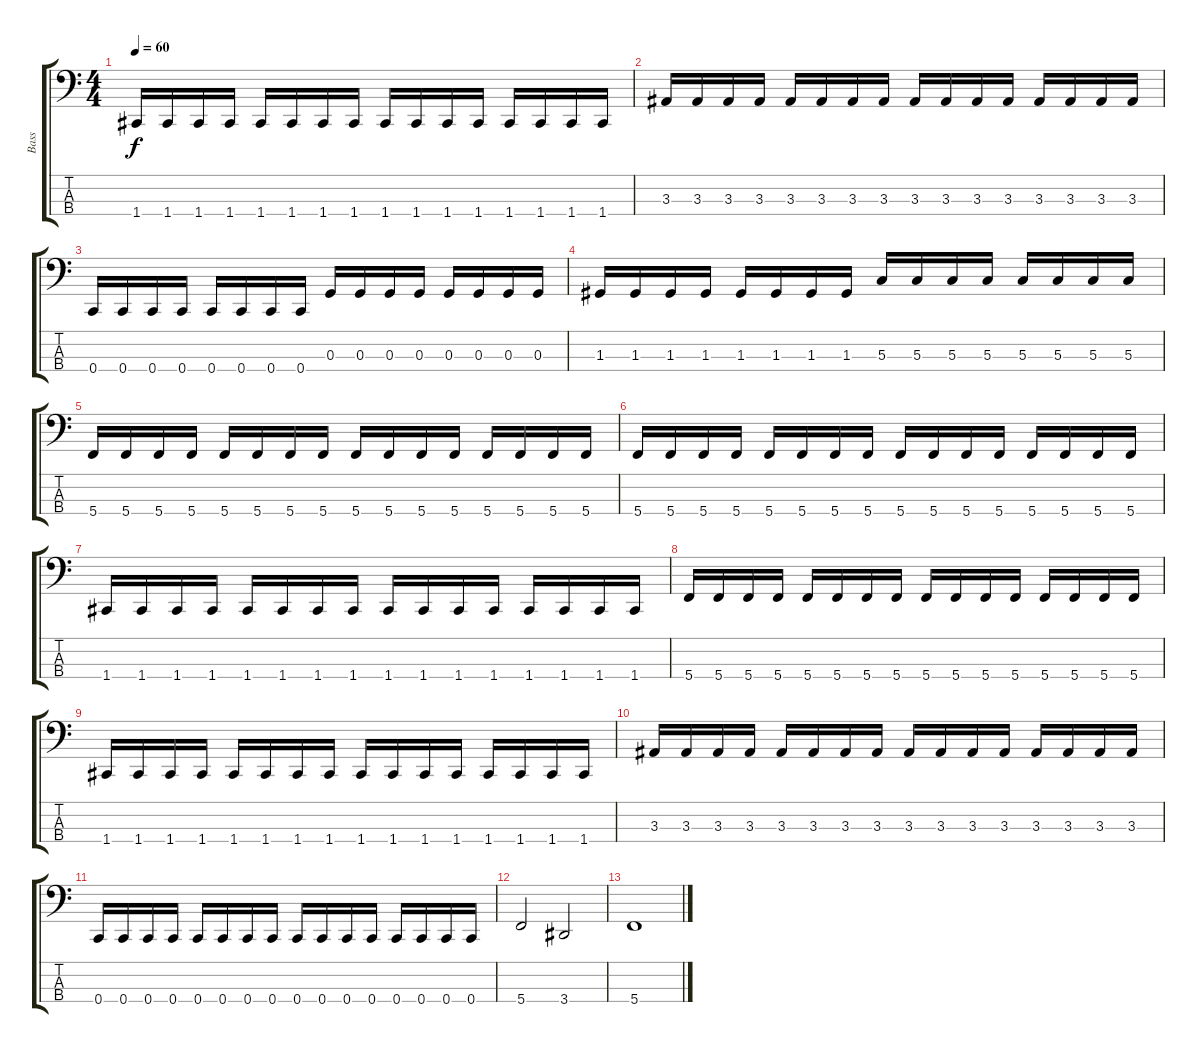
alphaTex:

\track ("Bass" "Bass") {instrument electricbassfinger}
\staff {score tabs}
\tuning (F2 C2 G1 C1) {hide}
\ts (4 4)
\tempo 60
\clef f4
\ks c
1.4.16{dy f} 1.4.16 1.4.16 1.4.16 1.4.16 1.4.16 1.4.16 1.4.16 1.4.16 1.4.16 1.4.16 1.4.16 1.4.16 1.4.16 1.4.16 1.4.16 |
3.3.16 3.3.16 3.3.16 3.3.16 3.3.16 3.3.16 3.3.16 3.3.16 3.3.16 3.3.16 3.3.16 3.3.16 3.3.16 3.3.16 3.3.16 3.3.16 |
0.4.16 0.4.16 0.4.16 0.4.16 0.4.16 0.4.16 0.4.16 0.4.16 0.3.16 0.3.16 0.3.16 0.3.16 0.3.16 0.3.16 0.3.16 0.3.16 |
1.3.16 1.3.16 1.3.16 1.3.16 1.3.16 1.3.16 1.3.16 1.3.16 5.3.16 5.3.16 5.3.16 5.3.16 5.3.16 5.3.16 5.3.16 5.3.16 |
5.4.16 5.4.16 5.4.16 5.4.16 5.4.16 5.4.16 5.4.16 5.4.16 5.4.16 5.4.16 5.4.16 5.4.16 5.4.16 5.4.16 5.4.16 5.4.16 |
5.4.16 5.4.16 5.4.16 5.4.16 5.4.16 5.4.16 5.4.16 5.4.16 5.4.16 5.4.16 5.4.16 5.4.16 5.4.16 5.4.16 5.4.16 5.4.16 |
1.4.16 1.4.16 1.4.16 1.4.16 1.4.16 1.4.16 1.4.16 1.4.16 1.4.16 1.4.16 1.4.16 1.4.16 1.4.16 1.4.16 1.4.16 1.4.16 |
5.4.16 5.4.16 5.4.16 5.4.16 5.4.16 5.4.16 5.4.16 5.4.16 5.4.16 5.4.16 5.4.16 5.4.16 5.4.16 5.4.16 5.4.16 5.4.16 |
1.4.16 1.4.16 1.4.16 1.4.16 1.4.16 1.4.16 1.4.16 1.4.16 1.4.16 1.4.16 1.4.16 1.4.16 1.4.16 1.4.16 1.4.16 1.4.16 |
3.3.16 3.3.16 3.3.16 3.3.16 3.3.16 3.3.16 3.3.16 3.3.16 3.3.16 3.3.16 3.3.16 3.3.16 3.3.16 3.3.16 3.3.16 3.3.16 |
0.4.16 0.4.16 0.4.16 0.4.16 0.4.16 0.4.16 0.4.16 0.4.16 0.4.16 0.4.16 0.4.16 0.4.16 0.4.16 0.4.16 0.4.16 0.4.16 |
5.4.2 3.4.2 |
5.4.1
